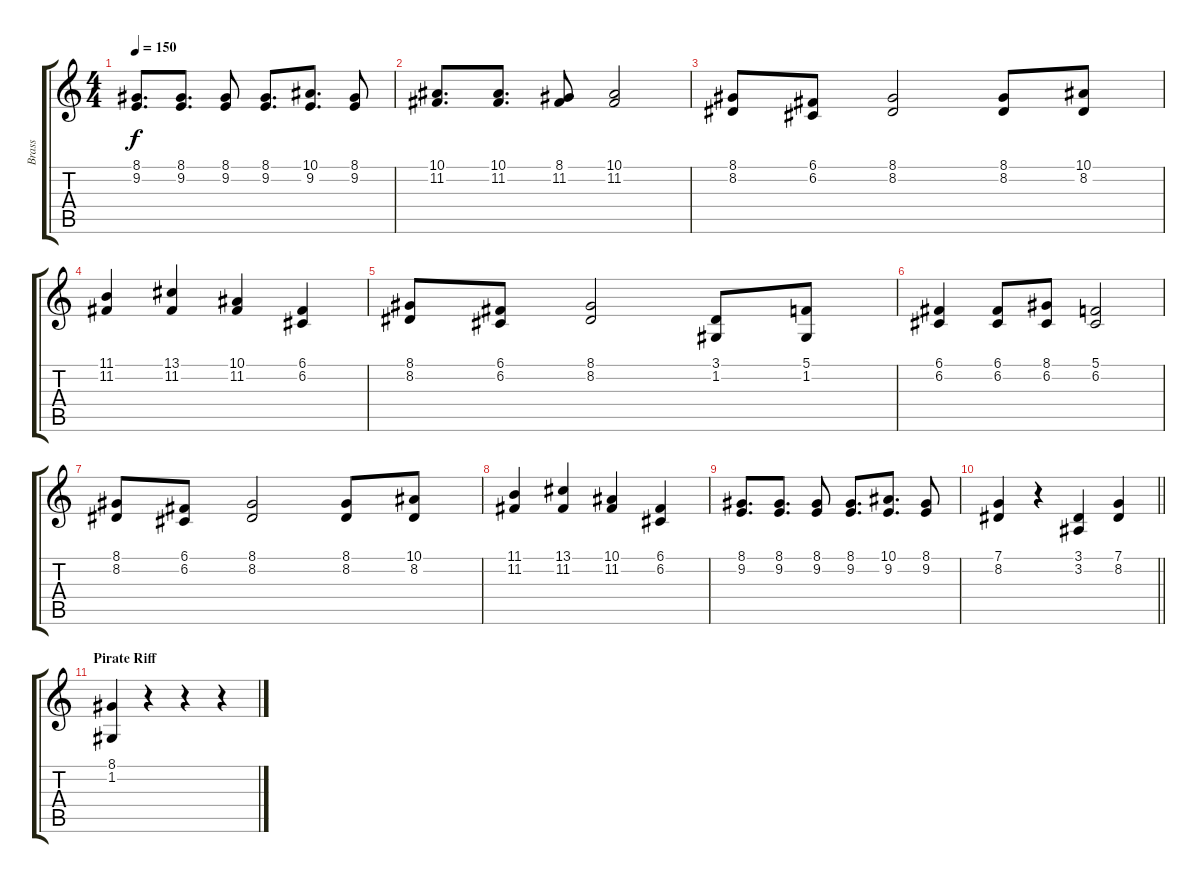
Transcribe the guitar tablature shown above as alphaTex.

\track ("Brass" "Brass") {instrument brasssection}
\staff {score tabs}
\tuning (C4 G3 Eb3 Bb2 F2 C2) {hide}
\ts (4 4)
\tempo 150
\clef g2
\ks c
(8.1 9.2).8{d dy f} (8.1 9.2).8{d} (8.1 9.2).8 (8.1 9.2).8{d} (10.1 9.2).8{d} (8.1 9.2).8 |
(10.1 11.2).8{d} (10.1 11.2).8{d} (8.1 11.2).8 (10.1 11.2).2 |
(8.1 8.2).8 (6.1 6.2).8 (8.1 8.2).2 (8.1 8.2).8 (10.1 8.2).8 |
(11.1 11.2).4 (13.1 11.2).4 (10.1 11.2).4 (6.1 6.2).4 |
(8.1 8.2).8 (6.1 6.2).8 (8.1 8.2).2 (3.1 1.2).8 (5.1 1.2).8 |
(6.1 6.2).4 (6.1 6.2).8 (8.1 6.2).8 (5.1 6.2).2 |
(8.1 8.2).8 (6.1 6.2).8 (8.1 8.2).2 (8.1 8.2).8 (10.1 8.2).8 |
(11.1 11.2).4 (13.1 11.2).4 (10.1 11.2).4 (6.1 6.2).4 |
(8.1 9.2).8{d} (8.1 9.2).8{d} (8.1 9.2).8 (8.1 9.2).8{d} (10.1 9.2).8{d} (8.1 9.2).8 |
\barLineRight lightlight
(7.1 8.2).4 r.4 (3.1 3.2).4 (7.1 8.2).4 |
\section ("" "Pirate Riff")
(8.1 1.2).4 r.4 r.4 r.4
